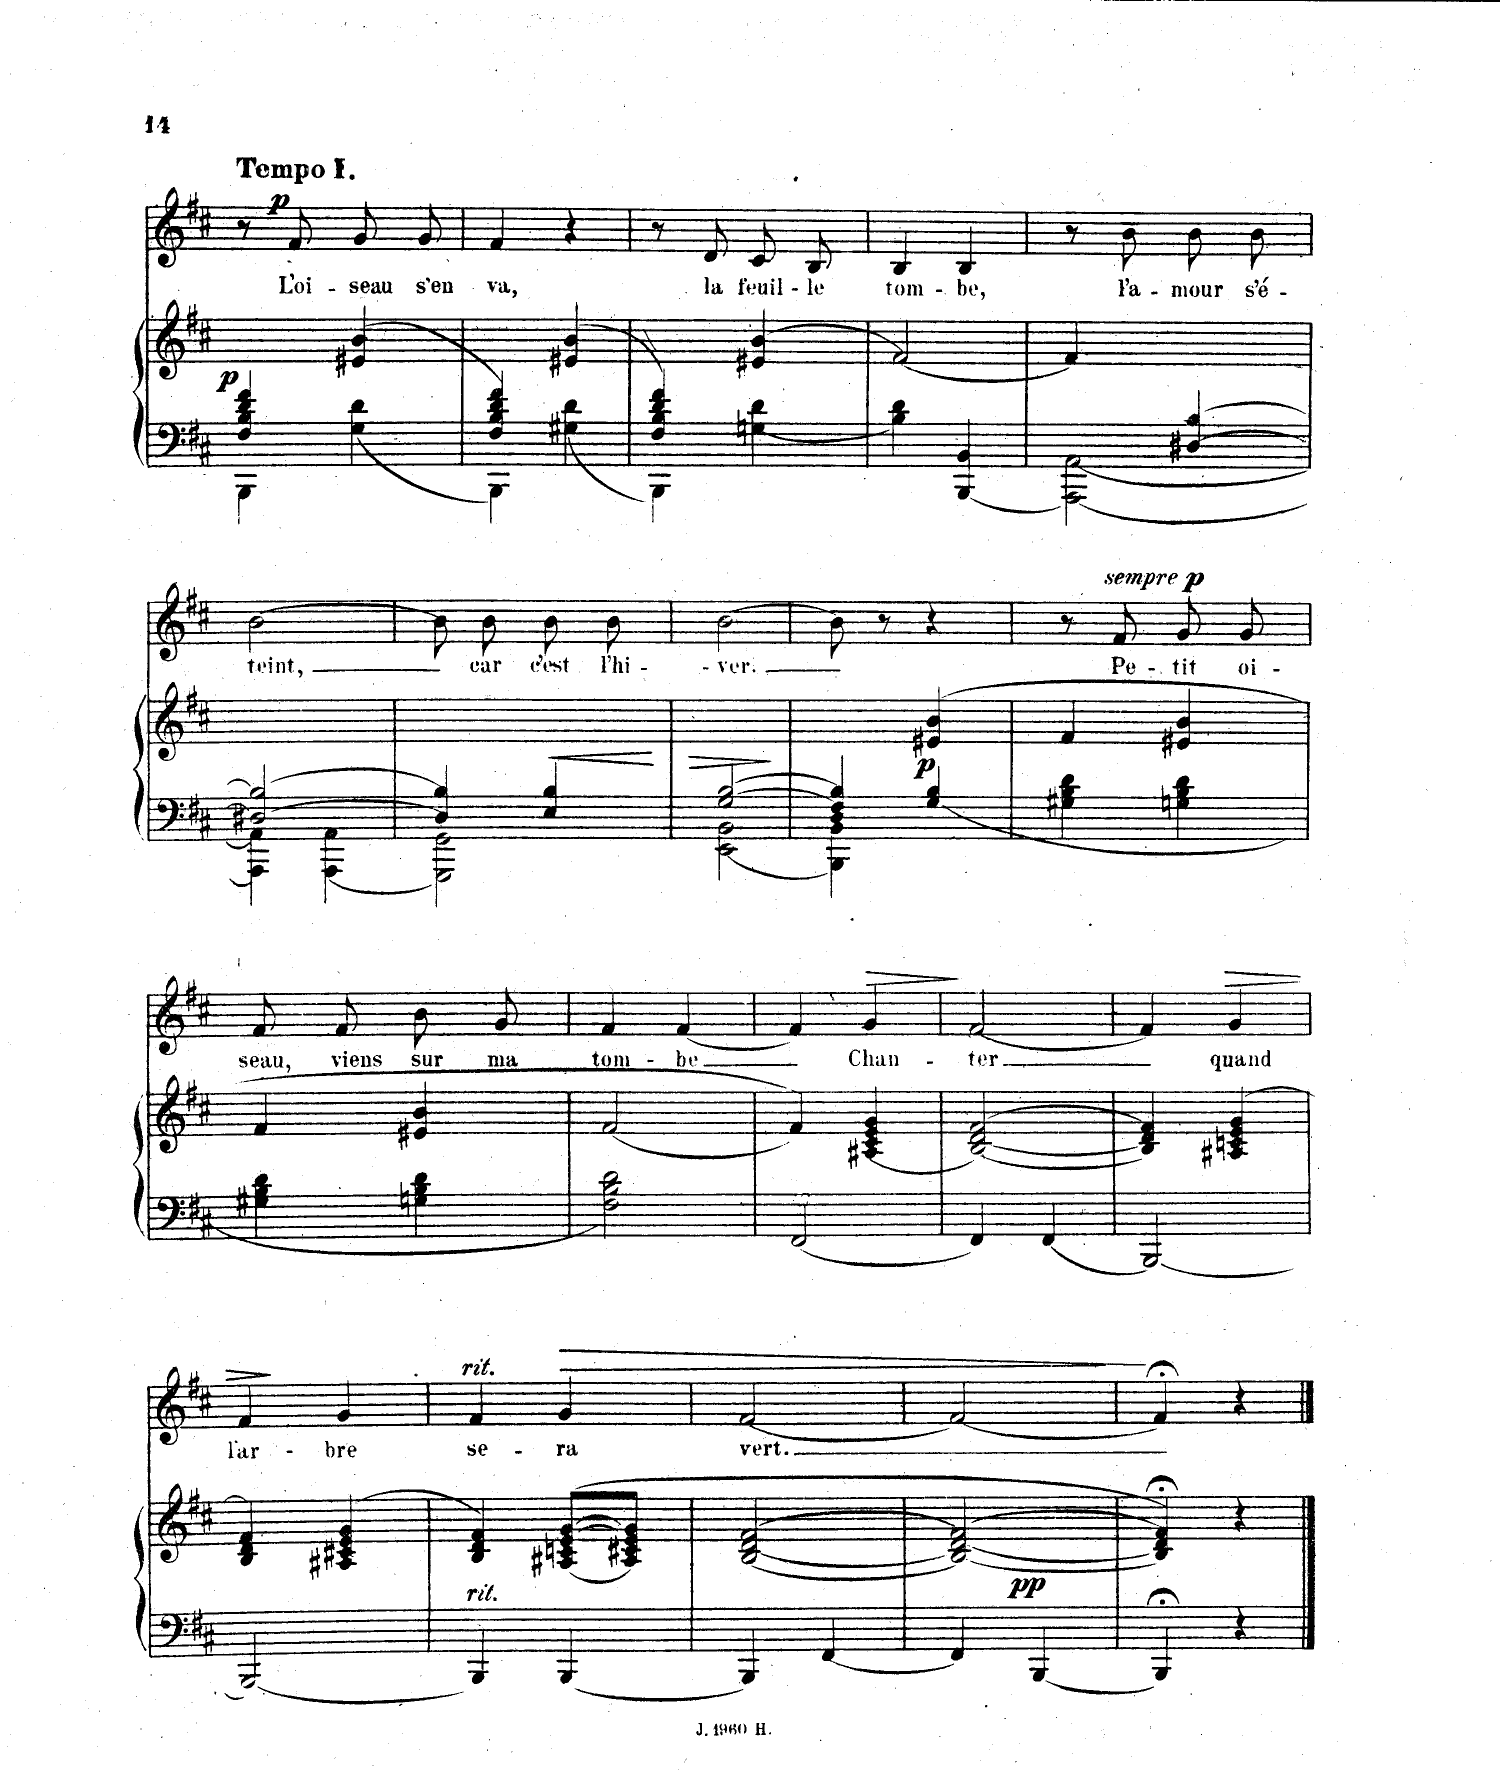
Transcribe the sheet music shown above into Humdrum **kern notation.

**kern	**kern	**dynam	**kern	**text	**dynam
*part2	*part2	*part2	*part1	*part1	*part1
*staff3	*staff2	*staff2/3	*staff1	*staff1	*staff1
*I"Piano	*	*	*I"Chant Voice	*	*
*I'Pno	*	*	*	*	*
*clefF4	*clefG2	*	*clefG2	*	*
*k[f#c#]	*k[f#c#]	*	*k[f#c#]	*	*
*M2/4	*M2/4	*	*M2/4	*	*
=35	=35	=35	=35	=35	=35
*^	*	*	*	*	*
!	!	!	!	!LO:TX:a:B:t=Tempo I	!	!
!	!	!	!LO:DY:b	!	!	!
4F#/ 4B/ 4d/ 4f#/	4BBB\	4ryy	p	8r	.	.
!	!	!	!	!	!	!LO:DY:a
.	.	.	.	8f#/	L’oi-	p
4ryy	4G\ 4d\	(>4e#X/ 4b/	.	8g/L	-seau	.
.	.	.	.	8g/J	s’en	.
=36	=36	=36	=36	=36	=36	=36
4F#/ 4B/ 4d/ 4f#/)	4BBB\	4ryy	.	4f#/	va,	.
4ryy	4G#X\ 4d\	(>4e#X/ 4b/	.	4r	.	.
=37	=37	=37	=37	=37	=37	=37
4F#/ 4B/ 4d/ 4f#/)	4BBB\	4ryy	.	8r	.	.
.	.	.	.	8d/	la	.
4ryy	4Gn\ 4d\	(>4e#X/ 4b/	.	8c#/L	feuil-	.
.	.	.	.	8B/J	-le	.
*v	*v	*	*	*	*	*
=38	=38	=38	=38	=38	=38
4B\ 4d\	[2f#/)	.	4B/	tom-	.
4BBB/ 4BB/	.	.	4B/	-be,	.
=39	=39	=39	=39	=39	=39
*^	*	*	*	*	*
4ryy	[2AAA\ [<2AA\	4f#/]	.	8r	.	.
.	.	.	.	8b\	l’a-	.
[>4D#X/ [4B/	.	4ryy	.	8b\L	-mour	.
.	.	.	.	8b\J	s’é-	.
=40	=40	=40	=40	=40	=40	=40
2D#X/_ 2B/_	4AAA\] 4AA\]	2ryy	.	[2b\	-- teint,	.
.	4AAA\ 4AA\	.	.	.	.	.
=41	=41	=41	=41	=41	=41	=41
4D#/] 4B/]	2GGG\ 2GG\	2ryy	.	8b\L]	.	.
.	.	.	.	8b\J	car	.
4E/ 4B/	.	.	.	8b\L	c’est	.
.	.	.	.	8b\J	l'hi-	.
=42	=42	=42	=42	=42	=42	=42
2G/ [2B/	2EE\ 2BB\	2ryy	.	[2b\	-ver.	.
=43	=43	=43	=43	=43	=43	=43
4F#/ 4B/]	4BBB\ 4BB\ 4D\	4ryy	.	8b\]	.	.
.	.	.	.	8r	.	.
!	!	!	!LO:DY:b	!	!	!
4ryy	4G/ 4B/	(4e#X/ 4b/	p	4r	.	.
*v	*v	*	*	*	*	*
=44	=44	=44	=44	=44	=44
4G#X\ 4B\ 4d\	4f#/	.	8r	.	.
.	.	.	8f#/	Pe-	.
!	!	!	!	!	!LO:DY:a
!	!	!	!	!	!LO:DY:n=1:a
4Gn\ 4B\ 4d\	4e#X/ 4b/	.	8g/L	-tit	other-dynamics p
.	.	.	8g/J	oi-	.
=45	=45	=45	=45	=45	=45
4G#X\ 4B\ 4d\	4f#/	.	8f#/L	-- seau,	.
.	.	.	8f#/J	viens	.
4Gn\ 4B\ 4d\	4e#X/ 4b/	.	8b/L	sur	.
.	.	.	8g/J	ma	.
=46	=46	=46	=46	=46	=46
2F#\ 2B\ 2d\	[2f#/	.	4f#/	tom-	.
.	.	.	[4f#/	-be	.
=47	=47	=47	=47	=47	=47
[2FF#/	4f#/])	.	4f#/]	.	.
!	!	!	!	!	!LO:HP:b
.	(4A#X/ 4c#/ 4e/ 4g/	.	4g/	Chan-	>
.	.	.	.	.	]
=48	=48	=48	=48	=48	=48
4FF#/]	[2B/ [2d/ [2f#/)	.	[2f#/	-ter	.
4FF#/	.	.	.	.	.
=49	=49	=49	=49	=49	=49
[2BBB/	4B/] 4d/] 4f#/]	.	4f#/]	.	.
!	!	!	!	!	!LO:HP:b
.	(>4A#X/ 4cn/ 4e/ 4g/	.	4g/	quand	>
=50	=50	=50	=50	=50	=50
2BBB/_	4B/ 4d/ 4f#/)	.	4f#/	l’ar-	.
.	(>4A#X/ 4c#X/ 4e/ 4g/	.	4g/	-bre	]
=51	=51	=51	=51	=51	=51
!	!	!	!LO:TX:a:B:t=rit.	!	!
!LO:TX:a:B:t=rit.	!	!	!	!	!
4BBB/]	4B/ 4d/ 4f#/)	.	4f#/	se-	.
!	!	!	!	!	!LO:HP:b
[4BBB/	([8A#X/ 8cn/ [>8e/ [8g/L	.	4g/	-ra	>
.	8A#/] 8c#X/ 8e/] 8g/]J	.	.	.	.
=52	=52	=52	=52	=52	=52
4BBB/]	[2B/ [2d/ [2f#/	.	[2f#/	vert.	.
[4FF#/	.	.	.	.	.
=53	=53	=53	=53	=53	=53
!	!	!LO:DY:b	!	!	!
4FF#/]	2B/_ 2d/_ 2f#/_	pp	2f#/_	.	.
[4BBB/	.	.	.	.	.
.	.	.	.	.	]
=54	=54	=54	=54	=54	=54
4BBB;</]	4B/];< 4d/];< 4f#/];<)	.	4f#;</]	.	.
4r	4r	.	4r	.	.
==	==	==	==	==	==
*-	*-	*-	*-	*-	*-
